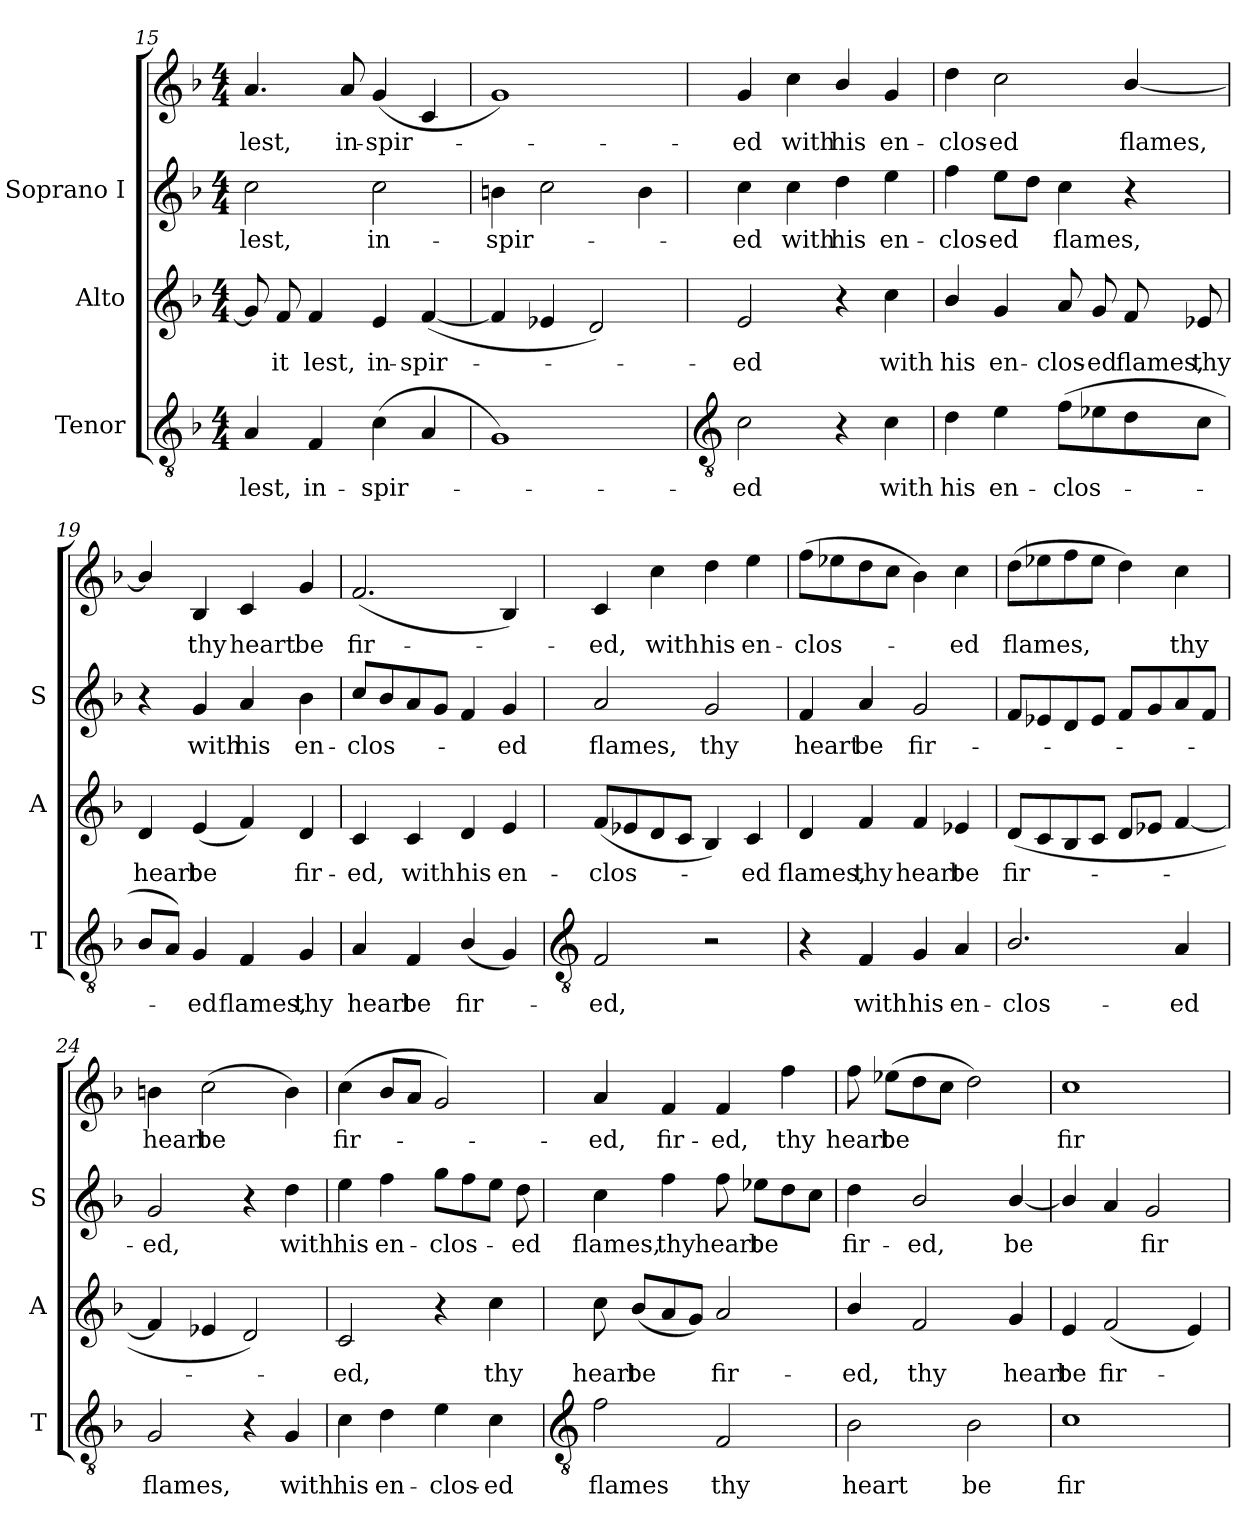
**kern	**text	**kern	**text	**kern	**text	**kern	**text
*part3	*part3	*part2	*part2	*part1	*part1	*part1	*part1
*staff4	*staff4	*staff3	*staff3	*staff2	*staff2	*staff1	*staff1
*I"Tenor	*	*I"Alto	*	*I"Soprano I	*	*	*
*I'T	*	*I'A	*	*I'S	*	*	*
*clefGv2	*	*clefG2	*	*clefG2	*	*clefG2	*
*k[b-]	*	*k[b-]	*	*k[b-]	*	*k[b-]	*
*F:	*	*F:	*	*F:	*	*F:	*
*M4/4	*	*M4/4	*	*M4/4	*	*M4/4	*
=15	=15	=15	=15	=15	=15	=15	=15
!	!LO:LY:b	!	!	!	!LO:LY:b	!	!LO:LY:b
4A	lest,	8g]	.	2cc	-lest,	4.a	lest,
!	!	!	!LO:LY:b	!	!	!	!
.	.	8f	it	.	.	.	.
!	!LO:LY:b	!	!LO:LY:b	!	!	!	!
4F	in-	4f	lest,	.	.	.	.
!	!	!	!	!	!	!	!LO:LY:b
.	.	.	.	.	.	8a	in-
!	!LO:LY:b	!	!LO:LY:b	!	!LO:LY:b	!	!LO:LY:b
(<4c	-spir-	4e	in-	2cc	in-	(<4g	-spir-
!	!	!	!LO:LY:b	!	!	!	!
4A	.	(<[4f	-spir-	.	.	4c	.
=16	=16	=16	=16	=16	=16	=16	=16
!	!	!	!	!	!LO:LY:b	!	!
1G)	.	4f]	.	4bn	-spir-	1g)	.
.	.	4e-X	.	2cc	.	.	.
.	.	2d)	.	.	.	.	.
.	.	.	.	4b	.	.	.
!!LO:LB:g=z
=17	=17	=17	=17	=17	=17	=17	=17
*clefGv2	*	*	*	*	*	*	*
!	!LO:LY:b	!	!LO:LY:b	!	!LO:LY:b	!	!LO:LY:b
2c	ed	2e	ed	4cc	-ed	4g	-ed
!	!	!	!	!	!LO:LY:b	!	!LO:LY:b
.	.	.	.	4cc	with	4cc	with
!	!	!	!	!	!LO:LY:b	!	!LO:LY:b
4r	.	4r	.	4dd	his	4b-/	his
!	!LO:LY:b	!	!LO:LY:b	!	!LO:LY:b	!	!LO:LY:b
4c	with	4cc	with	4ee	en-	4g	en-
=18	=18	=18	=18	=18	=18	=18	=18
!	!LO:LY:b	!	!LO:LY:b	!	!LO:LY:b	!	!LO:LY:b
4d	his	4b-/	his	4ff	clos-	4dd	-clos-
!	!LO:LY:b	!	!LO:LY:b	!	!LO:LY:b	!	!LO:LY:b
4e	en-	4g	en-	8eeL	-ed	2cc	-ed
.	.	.	.	8ddJ	.	.	.
!	!LO:LY:b	!	!LO:LY:b	!	!LO:LY:b	!	!
(>8fL	-clos-	8a	-clos-	4cc	flames,	.	.
!	!	!	!LO:LY:b	!	!	!	!
8e-X	.	8g	-ed	.	.	.	.
!	!	!	!LO:LY:b	!	!	!	!LO:LY:b
8d	.	8f	flames,	4r	.	[4b-/	flames,
!	!	!	!LO:LY:b	!	!	!	!
8cJ	.	8e-X	thy	.	.	.	.
=19	=19	=19	=19	=19	=19	=19	=19
!	!	!	!LO:LY:b	!	!	!	!
8B-L	.	4d	heart	4r	.	4b-/]	.
8AJ)	.	.	.	.	.	.	.
!	!LO:LY:b	!	!LO:LY:b	!	!LO:LY:b	!	!LO:LY:b
4G	ed	(<4e	be	4g	with	4B-	thy
!	!LO:LY:b	!	!	!	!LO:LY:b	!	!LO:LY:b
4F	flames,	4f)	.	4a	his	4c	heart
!	!LO:LY:b	!	!LO:LY:b	!	!LO:LY:b	!	!LO:LY:b
4G	thy	4d	fir-	4b-	en-	4g	be
=20	=20	=20	=20	=20	=20	=20	=20
!	!LO:LY:b	!	!LO:LY:b	!	!LO:LY:b	!	!LO:LY:b
4A	heart	4c	-ed,	8ccL	clos-	(<2.f	-fir-
.	.	.	.	8b-	.	.	.
!	!LO:LY:b	!	!LO:LY:b	!	!	!	!
4F	be	4c	with	8a	.	.	.
.	.	.	.	8gJ	.	.	.
!	!LO:LY:b	!	!LO:LY:b	!	!	!	!
(<4B-/	fir-	4d	his	4f	.	.	.
!	!	!	!LO:LY:b	!	!LO:LY:b	!	!
4G)	.	4e	en-	4g	ed	4B-)	.
!!LO:LB:g=z
=21	=21	=21	=21	=21	=21	=21	=21
*clefGv2	*	*	*	*	*	*	*
!	!LO:LY:b	!	!LO:LY:b	!	!LO:LY:b	!	!LO:LY:b
2F	ed,	(<8fL	-clos-	2a	-flames,	4c	ed,
.	.	8e-X	.	.	.	.	.
!	!	!	!	!	!	!	!LO:LY:b
.	.	8d	.	.	.	4cc	with
.	.	8cJ	.	.	.	.	.
!	!	!	!	!	!LO:LY:b	!	!LO:LY:b
2r	.	4B-)	.	2g	thy	4dd	his
!	!	!	!LO:LY:b	!	!	!	!LO:LY:b
.	.	4c	ed	.	.	4ee	en-
=22	=22	=22	=22	=22	=22	=22	=22
!	!	!	!LO:LY:b	!	!LO:LY:b	!	!LO:LY:b
4r	.	4d	flames,	4f	heart	(>8ffL	clos-
.	.	.	.	.	.	8ee-X	.
!	!LO:LY:b	!	!LO:LY:b	!	!LO:LY:b	!	!
4F	with	4f	thy	4a	be	8dd	.
.	.	.	.	.	.	8ccJ	.
!	!LO:LY:b	!	!LO:LY:b	!	!LO:LY:b	!	!
4G	his	4f	heart	2g	fir-	4b-)	.
!	!LO:LY:b	!	!LO:LY:b	!	!	!	!LO:LY:b
4A	en-	4e-X	be	.	.	4cc	ed
=23	=23	=23	=23	=23	=23	=23	=23
!	!LO:LY:b	!	!LO:LY:b	!	!	!	!LO:LY:b
2.B-/	-clos-	(<8dL	fir-	8fL	.	(>8ddL	flames,
.	.	8c	.	8e-X	.	8ee-X	.
.	.	8B-	.	8d	.	8ff	.
.	.	8cJ	.	8e-J	.	8ee-J	.
.	.	8dL	.	8fL	.	4dd)	.
.	.	8e-XJ	.	8g	.	.	.
!	!LO:LY:b	!	!	!	!	!	!LO:LY:b
4A	-ed	[4f	.	8a	.	4cc	thy
.	.	.	.	8fJ	.	.	.
=24	=24	=24	=24	=24	=24	=24	=24
!	!LO:LY:b	!	!	!	!LO:LY:b	!	!LO:LY:b
2G	flames,	4f]	.	2g	ed,	4bn	heart
!	!	!	!	!	!	!	!LO:LY:b
.	.	4e-X	.	.	.	(>2cc	be
4r	.	2d)	.	4r	.	.	.
!	!LO:LY:b	!	!	!	!LO:LY:b	!	!
4G	with	.	.	4dd	with	4b)	.
=25	=25	=25	=25	=25	=25	=25	=25
!	!LO:LY:b	!	!LO:LY:b	!	!LO:LY:b	!	!LO:LY:b
4c	his	2c	ed,	4ee	his	(<4cc	fir-
!	!LO:LY:b	!	!	!	!LO:LY:b	!	!
4d	en-	.	.	4ff	en-	8b-L	.
.	.	.	.	.	.	8aJ	.
!	!LO:LY:b	!	!	!	!LO:LY:b	!	!
4e	-clos-	4r	.	8ggL	-clos-	2g)	.
.	.	.	.	8ff	.	.	.
!	!LO:LY:b	!	!LO:LY:b	!	!	!	!
4c	-ed	4cc	thy	8eeJ	.	.	.
!	!	!	!	!	!LO:LY:b	!	!
.	.	.	.	8dd	ed	.	.
!!LO:LB:g=z
=26	=26	=26	=26	=26	=26	=26	=26
*clefGv2	*	*	*	*	*	*	*
!	!LO:LY:b	!	!LO:LY:b	!	!LO:LY:b	!	!LO:LY:b
2f	flames	8cc	heart	4cc	flames,	4a	ed,
!	!	!	!LO:LY:b	!	!	!	!
.	.	(<8b-L	be	.	.	.	.
!	!	!	!	!	!LO:LY:b	!	!LO:LY:b
.	.	8a	.	4ff	thy	4f	fir-
.	.	8gJ)	.	.	.	.	.
!	!LO:LY:b	!	!LO:LY:b	!	!LO:LY:b	!	!LO:LY:b
2F	thy	2a	fir-	8ff	heart	4f	-ed,
!	!	!	!	!	!LO:LY:b	!	!
.	.	.	.	8ee-XL	be	.	.
!	!	!	!	!	!	!	!LO:LY:b
.	.	.	.	8dd	.	4ff	thy
.	.	.	.	8ccJ	.	.	.
=27	=27	=27	=27	=27	=27	=27	=27
!	!LO:LY:b	!	!LO:LY:b	!	!LO:LY:b	!	!LO:LY:b
2B-	heart	4b-/	-ed,	4dd	fir-	8ff	heart
!	!	!	!	!	!	!	!LO:LY:b
.	.	.	.	.	.	(>8ee-XL	be
!	!	!	!LO:LY:b	!	!LO:LY:b	!	!
.	.	2f	thy	2b-/	-ed,	8dd	.
.	.	.	.	.	.	8ccJ	.
!	!LO:LY:b	!	!	!	!	!	!
2B-	be	.	.	.	.	2dd)	.
!	!	!	!LO:LY:b	!	!LO:LY:b	!	!
.	.	4g	heart	[4b-/	be	.	.
=28	=28	=28	=28	=28	=28	=28	=28
!	!LO:LY:b	!	!LO:LY:b	!	!	!	!LO:LY:b
1c	fir-	4e	be	4b-/]	.	1cc	fir-
!	!	!	!LO:LY:b	!	!	!	!
.	.	(<2f	fir-	4a	.	.	.
!	!	!	!	!	!LO:LY:b	!	!
.	.	.	.	2g	-fir-	.	.
.	.	4e)	.	.	.	.	.
=	=	=	=	=	=	=	=
*-	*-	*-	*-	*-	*-	*-	*-
